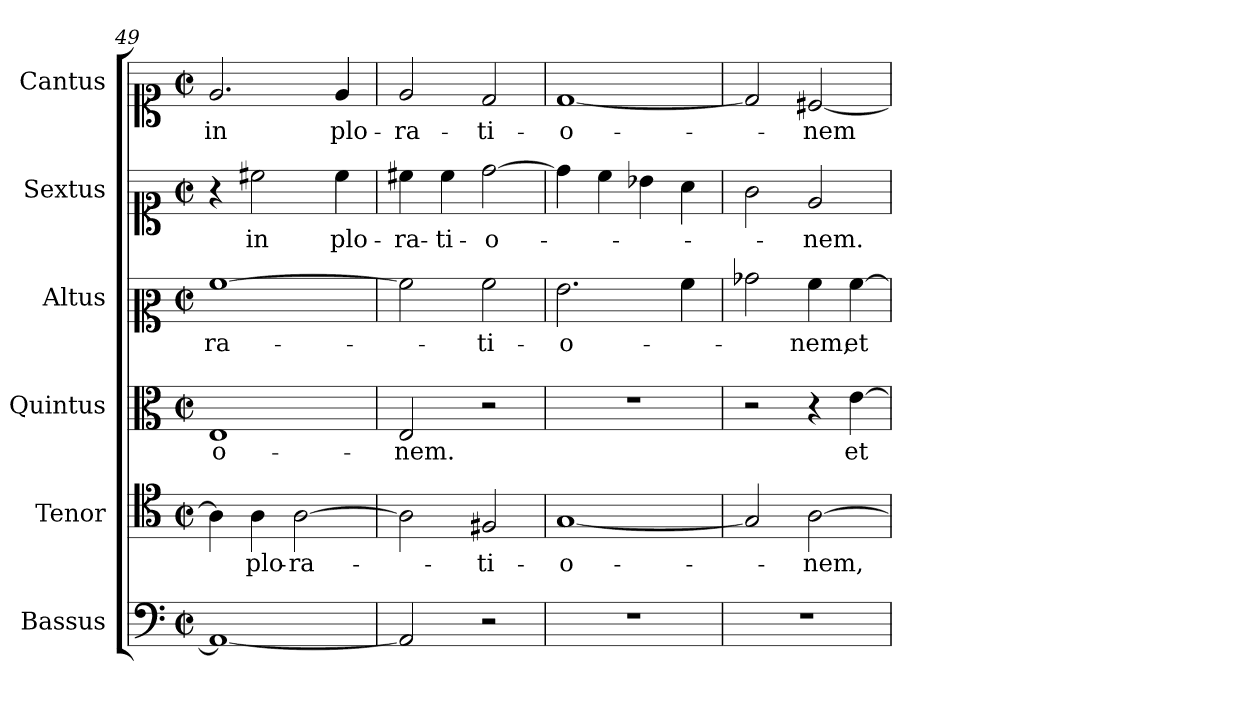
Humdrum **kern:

**kern	**kern	**text	**kern	**text	**kern	**text	**kern	**text	**kern	**text
*part6	*part5	*part5	*part4	*part4	*part3	*part3	*part2	*part2	*part1	*part1
*staff6	*staff5	*staff5	*staff4	*staff4	*staff3	*staff3	*staff2	*staff2	*staff1	*staff1
*I"Bassus	*I"Tenor	*	*I"Quintus	*	*I"Altus	*	*I"Sextus	*	*I"Cantus	*
*clefF4	*clefC4	*	*clefC3	*	*clefC2	*	*clefC1	*	*clefC1	*
*k[]	*k[]	*	*k[]	*	*k[]	*	*k[]	*	*k[]	*
*C:	*C:	*	*C:	*	*C:	*	*C:	*	*C:	*
*M2/2	*M2/2	*	*M2/2	*	*M2/2	*	*M2/2	*	*M2/2	*
*met(c|)	*met(c|)	*	*met(c|)	*	*met(c|)	*	*met(c|)	*	*met(c|)	*
=49	=49	=49	=49	=49	=49	=49	=49	=49	=49	=49
!	!	!	!	!LO:LY:b:color=#000000	!	!	!	!	!	!
!	!	!	!	!	!	!LO:LY:b:color=#000000	!	!	!	!
!	!	!	!	!	!	!	!	!	!	!LO:LY:b:color=#000000
1AAi_<	4Ai\]	.	1Ei	-o-	[>1ai	-ra-	4r	.	2.ei/	in
!	!	!LO:LY:b:color=#000000	!	!	!	!	!	!	!	!
!	!	!	!	!	!	!	!	!LO:LY:b:color=#000000	!	!
.	4Ai\	plo-	.	.	.	.	2cc#Xi\	in	.	.
!	!	!LO:LY:b:color=#000000	!	!	!	!	!	!	!	!
.	[>2Ai\	-ra-	.	.	.	.	.	.	.	.
!	!	!	!	!	!	!	!	!LO:LY:b:color=#000000	!	!
!	!	!	!	!	!	!	!	!	!	!LO:LY:b:color=#000000
.	.	.	.	.	.	.	4cc#i\	plo-	4ei/	plo-
=50	=50	=50	=50	=50	=50	=50	=50	=50	=50	=50
!	!	!	!	!LO:LY:b:color=#000000	!	!	!	!	!	!
!	!	!	!	!	!	!	!	!LO:LY:b:color=#000000	!	!
!	!	!	!	!	!	!	!	!	!	!LO:LY:b:color=#000000
2AAi/]	2Ai\]	.	2Ei/	-nem.	2ai\]	.	4cc#Xi\	-ra-	2ei/	-ra-
!	!	!	!	!	!	!	!	!LO:LY:b:color=#000000	!	!
.	.	.	.	.	.	.	4cc#i\	-ti-	.	.
!	!	!LO:LY:b:color=#000000	!	!	!	!	!	!	!	!
!	!	!	!	!	!	!LO:LY:b:color=#000000	!	!	!	!
!	!	!	!	!	!	!	!	!LO:LY:b:color=#000000	!	!
!	!	!	!	!	!	!	!	!	!	!LO:LY:b:color=#000000
2r	2F#Xi/	-ti-	2r	.	2ai\	-ti-	[>2ddi\	-o-	2di/	-ti-
=51	=51	=51	=51	=51	=51	=51	=51	=51	=51	=51
!	!	!LO:LY:b:color=#000000	!	!	!	!	!	!	!	!
!	!	!	!	!	!	!LO:LY:b:color=#000000	!	!	!	!
!	!	!	!	!	!	!	!	!	!	!LO:LY:b:color=#000000
1r	[<1Gi	-o-	1r	.	2.gi\	-o-	4ddi\]	.	[<1di	-o-
.	.	.	.	.	.	.	4cci\	.	.	.
.	.	.	.	.	.	.	4b-Xi\	.	.	.
.	.	.	.	.	4ai\	.	4ai\	.	.	.
=52	=52	=52	=52	=52	=52	=52	=52	=52	=52	=52
1r	2Gi/]	.	2r	.	2b-Xi\	.	2gi\	.	2di/]	.
!	!	!LO:LY:b:color=#000000	!	!	!	!	!	!	!	!
!	!	!	!	!	!	!LO:LY:b:color=#000000	!	!	!	!
!	!	!	!	!	!	!	!	!LO:LY:b:color=#000000	!	!
!	!	!	!	!	!	!	!	!	!	!LO:LY:b:color=#000000
.	[>2Ai\	-nem,	4r	.	4ai\	-nem,	2ei/	-nem.	[<2c#Xi/	-nem
!	!	!	!	!LO:LY:b:color=#000000	!	!	!	!	!	!
!	!	!	!	!	!	!LO:LY:b:color=#000000	!	!	!	!
.	.	.	[>4ei\	et	[>4ai\	et	.	.	.	.
=	=	=	=	=	=	=	=	=	=	=
*-	*-	*-	*-	*-	*-	*-	*-	*-	*-	*-
